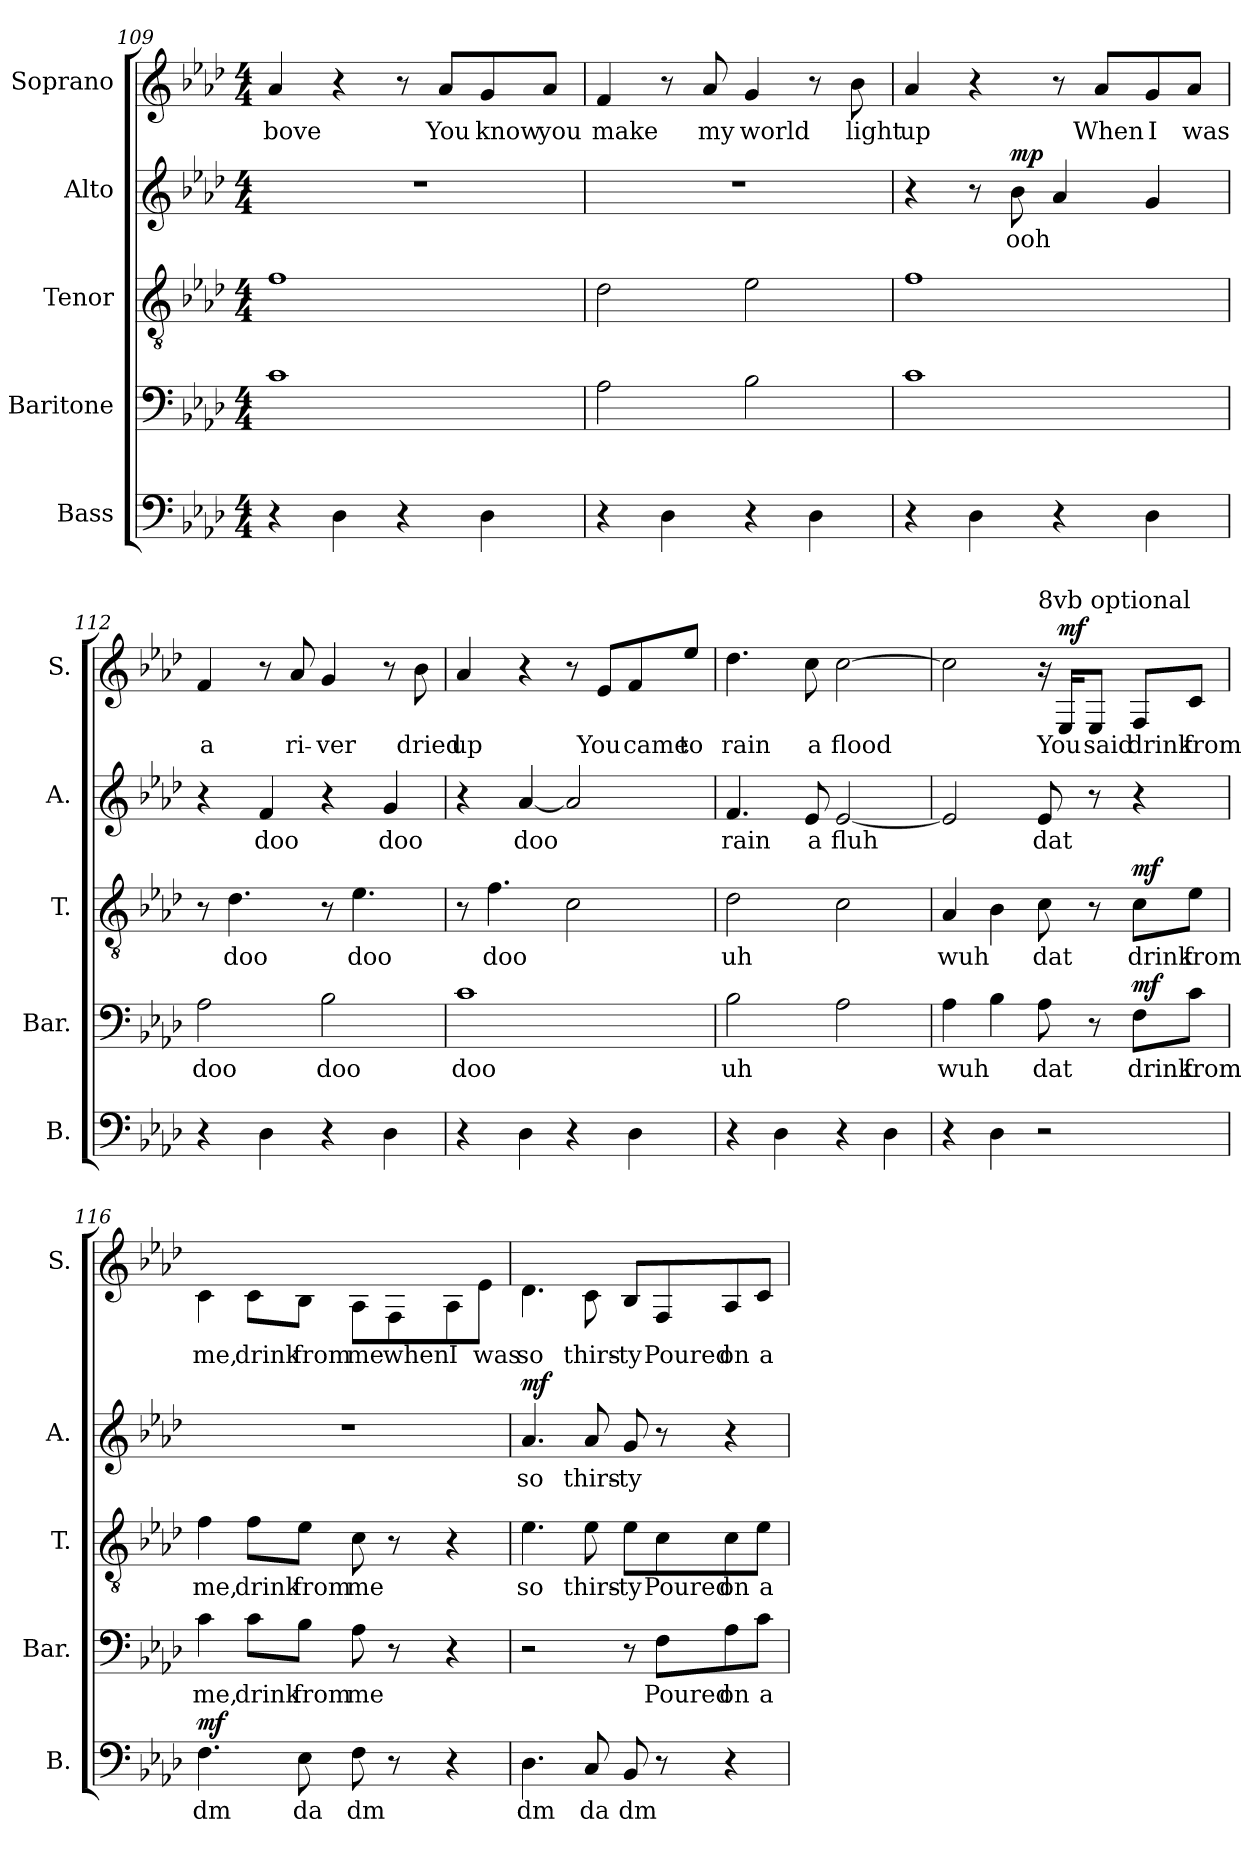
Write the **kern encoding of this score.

**kern	**text	**dynam	**kern	**text	**dynam	**kern	**text	**dynam	**kern	**text	**dynam	**kern	**text	**dynam
*part5	*part5	*part5	*part4	*part4	*part4	*part3	*part3	*part3	*part2	*part2	*part2	*part1	*part1	*part1
*staff5	*staff5	*staff5	*staff4	*staff4	*staff4	*staff3	*staff3	*staff3	*staff2	*staff2	*staff2	*staff1	*staff1	*staff1
*I"Bass	*	*	*I"Baritone	*	*	*I"Tenor	*	*	*I"Alto	*	*	*I"Soprano	*	*
*I'B.	*	*	*I'Bar.	*	*	*I'T.	*	*	*I'A.	*	*	*I'S.	*	*
*clefF4	*	*	*clefF4	*	*	*clefGv2	*	*	*clefG2	*	*	*clefG2	*	*
*k[b-e-a-d-]	*	*	*k[b-e-a-d-]	*	*	*k[b-e-a-d-]	*	*	*k[b-e-a-d-]	*	*	*k[b-e-a-d-]	*	*
*M4/4	*	*	*M4/4	*	*	*M4/4	*	*	*M4/4	*	*	*M4/4	*	*
=109	=109	=109	=109	=109	=109	=109	=109	=109	=109	=109	=109	=109	=109	=109
!	!	!	!	!	!	!	!	!	!	!	!	!	!LO:LY:b	!
4r	.	.	1c	.	.	1f	.	.	1r	.	.	4a-/	-bove	.
4D-\	.	.	.	.	.	.	.	.	.	.	.	4r	.	.
4r	.	.	.	.	.	.	.	.	.	.	.	8r	.	.
!	!	!	!	!	!	!	!	!	!	!	!	!	!LO:LY:b	!
.	.	.	.	.	.	.	.	.	.	.	.	8a-/L	You	.
!	!	!	!	!	!	!	!	!	!	!	!	!	!LO:LY:b	!
4D-\	.	.	.	.	.	.	.	.	.	.	.	8g/	know	.
!	!	!	!	!	!	!	!	!	!	!	!	!	!LO:LY:b	!
.	.	.	.	.	.	.	.	.	.	.	.	8a-/J	you	.
=110	=110	=110	=110	=110	=110	=110	=110	=110	=110	=110	=110	=110	=110	=110
!	!	!	!	!	!	!	!	!	!	!	!	!	!LO:LY:b	!
4r	.	.	2A-\	.	.	2d-\	.	.	1r	.	.	4f/	make	.
4D-\	.	.	.	.	.	.	.	.	.	.	.	8r	.	.
!	!	!	!	!	!	!	!	!	!	!	!	!	!LO:LY:b	!
.	.	.	.	.	.	.	.	.	.	.	.	8a-/	my	.
!	!	!	!	!	!	!	!	!	!	!	!	!	!LO:LY:b	!
4r	.	.	2B-\	.	.	2e-\	.	.	.	.	.	4g/	world	.
4D-\	.	.	.	.	.	.	.	.	.	.	.	8r	.	.
!	!	!	!	!	!	!	!	!	!	!	!	!	!LO:LY:b	!
.	.	.	.	.	.	.	.	.	.	.	.	8b-\	light	.
=111	=111	=111	=111	=111	=111	=111	=111	=111	=111	=111	=111	=111	=111	=111
!	!	!	!	!	!	!	!	!	!	!	!	!	!LO:LY:b	!
4r	.	.	1c	.	.	1f	.	.	4r	.	.	4a-/	up	.
4D-\	.	.	.	.	.	.	.	.	8r	.	.	4r	.	.
!	!	!	!	!	!	!	!	!	!	!LO:LY:b	!LO:DY:a	!	!	!
.	.	.	.	.	.	.	.	.	8b-\	ooh	mp	.	.	.
4r	.	.	.	.	.	.	.	.	4a-/	.	.	8r	.	.
!	!	!	!	!	!	!	!	!	!	!	!	!	!LO:LY:b	!
.	.	.	.	.	.	.	.	.	.	.	.	8a-/L	When	.
!	!	!	!	!	!	!	!	!	!	!	!	!	!LO:LY:b	!
4D-\	.	.	.	.	.	.	.	.	4g/	.	.	8g/	I	.
!	!	!	!	!	!	!	!	!	!	!	!	!	!LO:LY:b	!
.	.	.	.	.	.	.	.	.	.	.	.	8a-/J	was	.
=112	=112	=112	=112	=112	=112	=112	=112	=112	=112	=112	=112	=112	=112	=112
!	!	!	!	!LO:LY:b	!	!	!	!	!	!	!	!	!LO:LY:b	!
4r	.	.	2A-\	doo	.	8r	.	.	4r	.	.	4f/	a	.
!	!	!	!	!	!	!	!LO:LY:b	!	!	!	!	!	!	!
.	.	.	.	.	.	4.d-\	doo	.	.	.	.	.	.	.
!	!	!	!	!	!	!	!	!	!	!LO:LY:b	!	!	!	!
4D-\	.	.	.	.	.	.	.	.	4f/	doo	.	8r	.	.
!	!	!	!	!	!	!	!	!	!	!	!	!	!LO:LY:b	!
.	.	.	.	.	.	.	.	.	.	.	.	8a-/	ri-	.
!	!	!	!	!LO:LY:b	!	!	!	!	!	!	!	!	!LO:LY:b	!
4r	.	.	2B-\	doo	.	8r	.	.	4r	.	.	4g/	-ver	.
!	!	!	!	!	!	!	!LO:LY:b	!	!	!	!	!	!	!
.	.	.	.	.	.	4.e-\	doo	.	.	.	.	.	.	.
!	!	!	!	!	!	!	!	!	!	!LO:LY:b	!	!	!	!
4D-\	.	.	.	.	.	.	.	.	4g/	doo	.	8r	.	.
!	!	!	!	!	!	!	!	!	!	!	!	!	!LO:LY:b	!
.	.	.	.	.	.	.	.	.	.	.	.	8b-\	dried	.
=113	=113	=113	=113	=113	=113	=113	=113	=113	=113	=113	=113	=113	=113	=113
!	!	!	!	!LO:LY:b	!	!	!	!	!	!	!	!	!LO:LY:b	!
4r	.	.	1c	doo	.	8r	.	.	4r	.	.	4a-/	up	.
!	!	!	!	!	!	!	!LO:LY:b	!	!	!	!	!	!	!
.	.	.	.	.	.	4.f\	doo	.	.	.	.	.	.	.
!	!	!	!	!	!	!	!	!	!	!LO:LY:b	!	!	!	!
4D-\	.	.	.	.	.	.	.	.	[4a-/	doo	.	4r	.	.
4r	.	.	.	.	.	2c\	.	.	2a-/]	.	.	8r	.	.
!	!	!	!	!	!	!	!	!	!	!	!	!	!LO:LY:b	!
.	.	.	.	.	.	.	.	.	.	.	.	8e-/L	You	.
!	!	!	!	!	!	!	!	!	!	!	!	!	!LO:LY:b	!
4D-\	.	.	.	.	.	.	.	.	.	.	.	8f/	came	.
!	!	!	!	!	!	!	!	!	!	!	!	!	!LO:LY:b	!
.	.	.	.	.	.	.	.	.	.	.	.	8ee-/J	to	.
=114	=114	=114	=114	=114	=114	=114	=114	=114	=114	=114	=114	=114	=114	=114
!	!	!	!	!LO:LY:b	!	!	!LO:LY:b	!	!	!LO:LY:b	!	!	!LO:LY:b	!
4r	.	.	2B-\	uh	.	2d-\	uh	.	4.f/	rain	.	4.dd-\	rain	.
4D-\	.	.	.	.	.	.	.	.	.	.	.	.	.	.
!	!	!	!	!	!	!	!	!	!	!LO:LY:b	!	!	!LO:LY:b	!
.	.	.	.	.	.	.	.	.	8e-/	a	.	8cc\	a	.
!	!	!	!	!	!	!	!	!	!	!LO:LY:b	!	!	!LO:LY:b	!
4r	.	.	2A-\	.	.	2c\	.	.	[2e-/	fluh	.	[2cc\	flood	.
4D-\	.	.	.	.	.	.	.	.	.	.	.	.	.	.
!!LO:LB:g=z
=115	=115	=115	=115	=115	=115	=115	=115	=115	=115	=115	=115	=115	=115	=115
!	!	!	!	!LO:LY:b	!	!	!LO:LY:b	!	!	!	!	!	!	!
4r	.	.	4A-\	wuh	.	4A-/	wuh	.	2e-/]	.	.	2cc\]	.	.
4D-\	.	.	4B-\	.	.	4B-\	.	.	.	.	.	.	.	.
!	!	!	!	!	!	!	!	!	!	!	!	!LO:TX:a:t=8vb optional	!	!
!	!	!	!	!LO:LY:b	!	!	!LO:LY:b	!	!	!LO:LY:b	!	!	!	!
2r	.	.	8A-\	dat	.	8c\	dat	.	8e-/	dat	.	16r	.	.
!	!	!	!	!	!	!	!	!	!	!	!	!	!LO:LY:b	!LO:DY:b
.	.	.	.	.	.	.	.	.	.	.	.	16E-/KL	You	mf
!	!	!	!	!	!	!	!	!	!	!	!	!	!LO:LY:b	!
.	.	.	8r	.	.	8r	.	.	8r	.	.	8E-/J	said	.
!	!	!	!	!LO:LY:b	!LO:DY:b	!	!LO:LY:b	!LO:DY:b	!	!	!	!	!LO:LY:b	!
.	.	.	8F\L	drink	mf	8c\L	drink	mf	4r	.	.	8F/L	drink	.
!	!	!	!	!LO:LY:b	!	!	!LO:LY:b	!	!	!	!	!	!LO:LY:b	!
.	.	.	8c\J	from	.	8e-\J	from	.	.	.	.	8c/J	from	.
=116	=116	=116	=116	=116	=116	=116	=116	=116	=116	=116	=116	=116	=116	=116
!	!LO:LY:b	!LO:DY:b	!	!LO:LY:b	!	!	!LO:LY:b	!	!	!	!	!	!LO:LY:b	!
4.F\	dm	mf	4c\	me,	.	4f\	me,	.	1r	.	.	4c\	me,	.
!	!	!	!	!LO:LY:b	!	!	!LO:LY:b	!	!	!	!	!	!LO:LY:b	!
.	.	.	8c\L	drink	.	8f\L	drink	.	.	.	.	8c\L	drink	.
!	!LO:LY:b	!	!	!LO:LY:b	!	!	!LO:LY:b	!	!	!	!	!	!LO:LY:b	!
8E-\	da	.	8B-\J	from	.	8e-\J	from	.	.	.	.	8B-\J	from	.
!	!LO:LY:b	!	!	!LO:LY:b	!	!	!LO:LY:b	!	!	!	!	!	!LO:LY:b	!
8F\	dm	.	8A-\	me	.	8c\	me	.	.	.	.	8A-\L	me	.
!	!	!	!	!	!	!	!	!	!	!	!	!	!LO:LY:b	!
8r	.	.	8r	.	.	8r	.	.	.	.	.	8F\	when	.
!	!	!	!	!	!	!	!	!	!	!	!	!	!LO:LY:b	!
4r	.	.	4r	.	.	4r	.	.	.	.	.	8A-\	I	.
!	!	!	!	!	!	!	!	!	!	!	!	!	!LO:LY:b	!
.	.	.	.	.	.	.	.	.	.	.	.	8e-\J	was	.
=117	=117	=117	=117	=117	=117	=117	=117	=117	=117	=117	=117	=117	=117	=117
!	!LO:LY:b	!	!	!	!	!	!LO:LY:b	!	!	!LO:LY:b	!LO:DY:b	!	!LO:LY:b	!
4.D-\	dm	.	2r	.	.	4.e-\	so	.	4.a-/	so	mf	4.d-\	so	.
!	!LO:LY:b	!	!	!	!	!	!LO:LY:b	!	!	!LO:LY:b	!	!	!LO:LY:b	!
8C/	da	.	.	.	.	8e-\	thirs-	.	8a-/	thirs-	.	8c\	thirs-	.
!	!LO:LY:b	!	!	!	!	!	!LO:LY:b	!	!	!LO:LY:b	!	!	!LO:LY:b	!
8BB-/	dm	.	8r	.	.	8e-\L	-ty	.	8g/	-ty	.	8B-/L	-ty	.
!	!	!	!	!LO:LY:b	!	!	!LO:LY:b	!	!	!	!	!	!LO:LY:b	!
8r	.	.	8F\L	Poured	.	8c\	Poured	.	8r	.	.	8F/	Poured	.
!	!	!	!	!LO:LY:b	!	!	!LO:LY:b	!	!	!	!	!	!LO:LY:b	!
4r	.	.	8A-\	on	.	8c\	on	.	4r	.	.	8A-/	on	.
!	!	!	!	!LO:LY:b	!	!	!LO:LY:b	!	!	!	!	!	!LO:LY:b	!
.	.	.	8c\J	a	.	8e-\J	a	.	.	.	.	8c/J	a	.
=	=	=	=	=	=	=	=	=	=	=	=	=	=	=
*-	*-	*-	*-	*-	*-	*-	*-	*-	*-	*-	*-	*-	*-	*-
